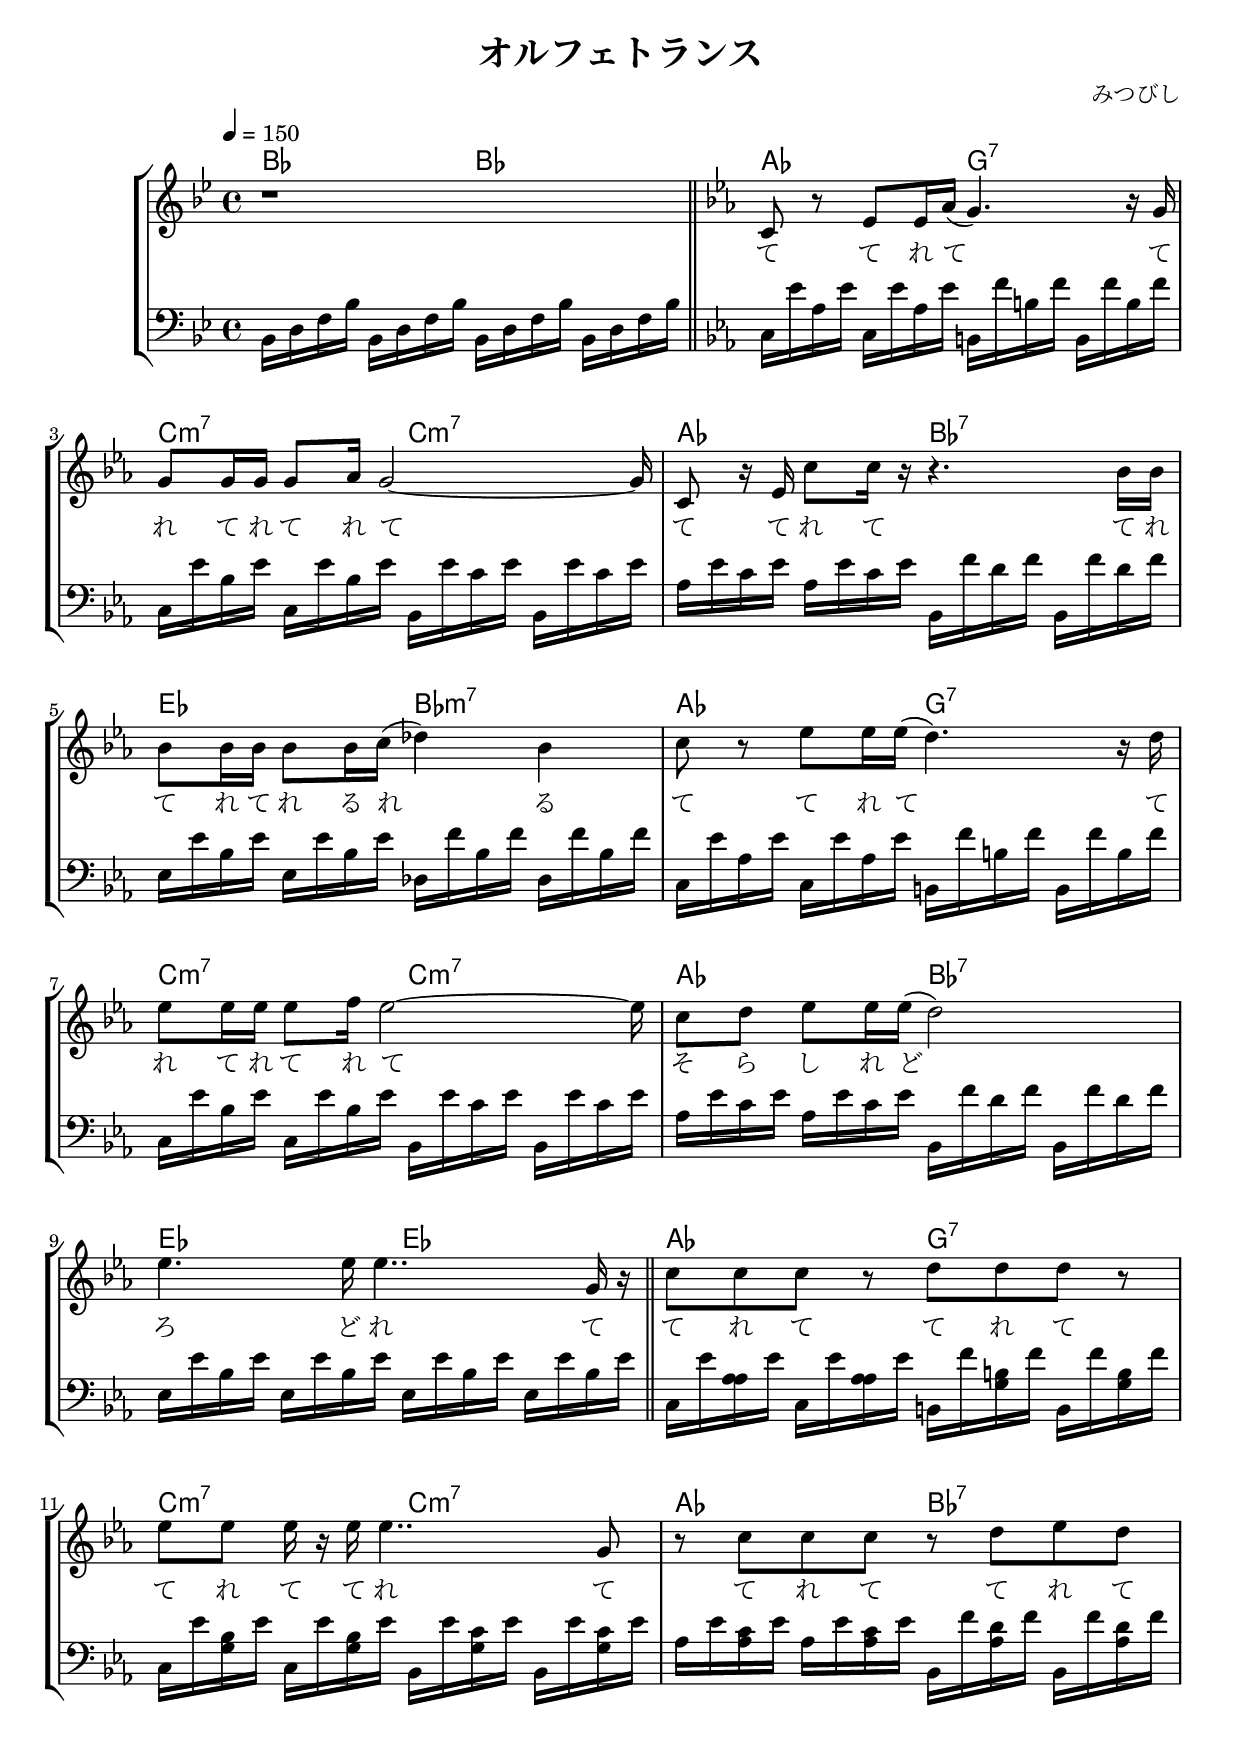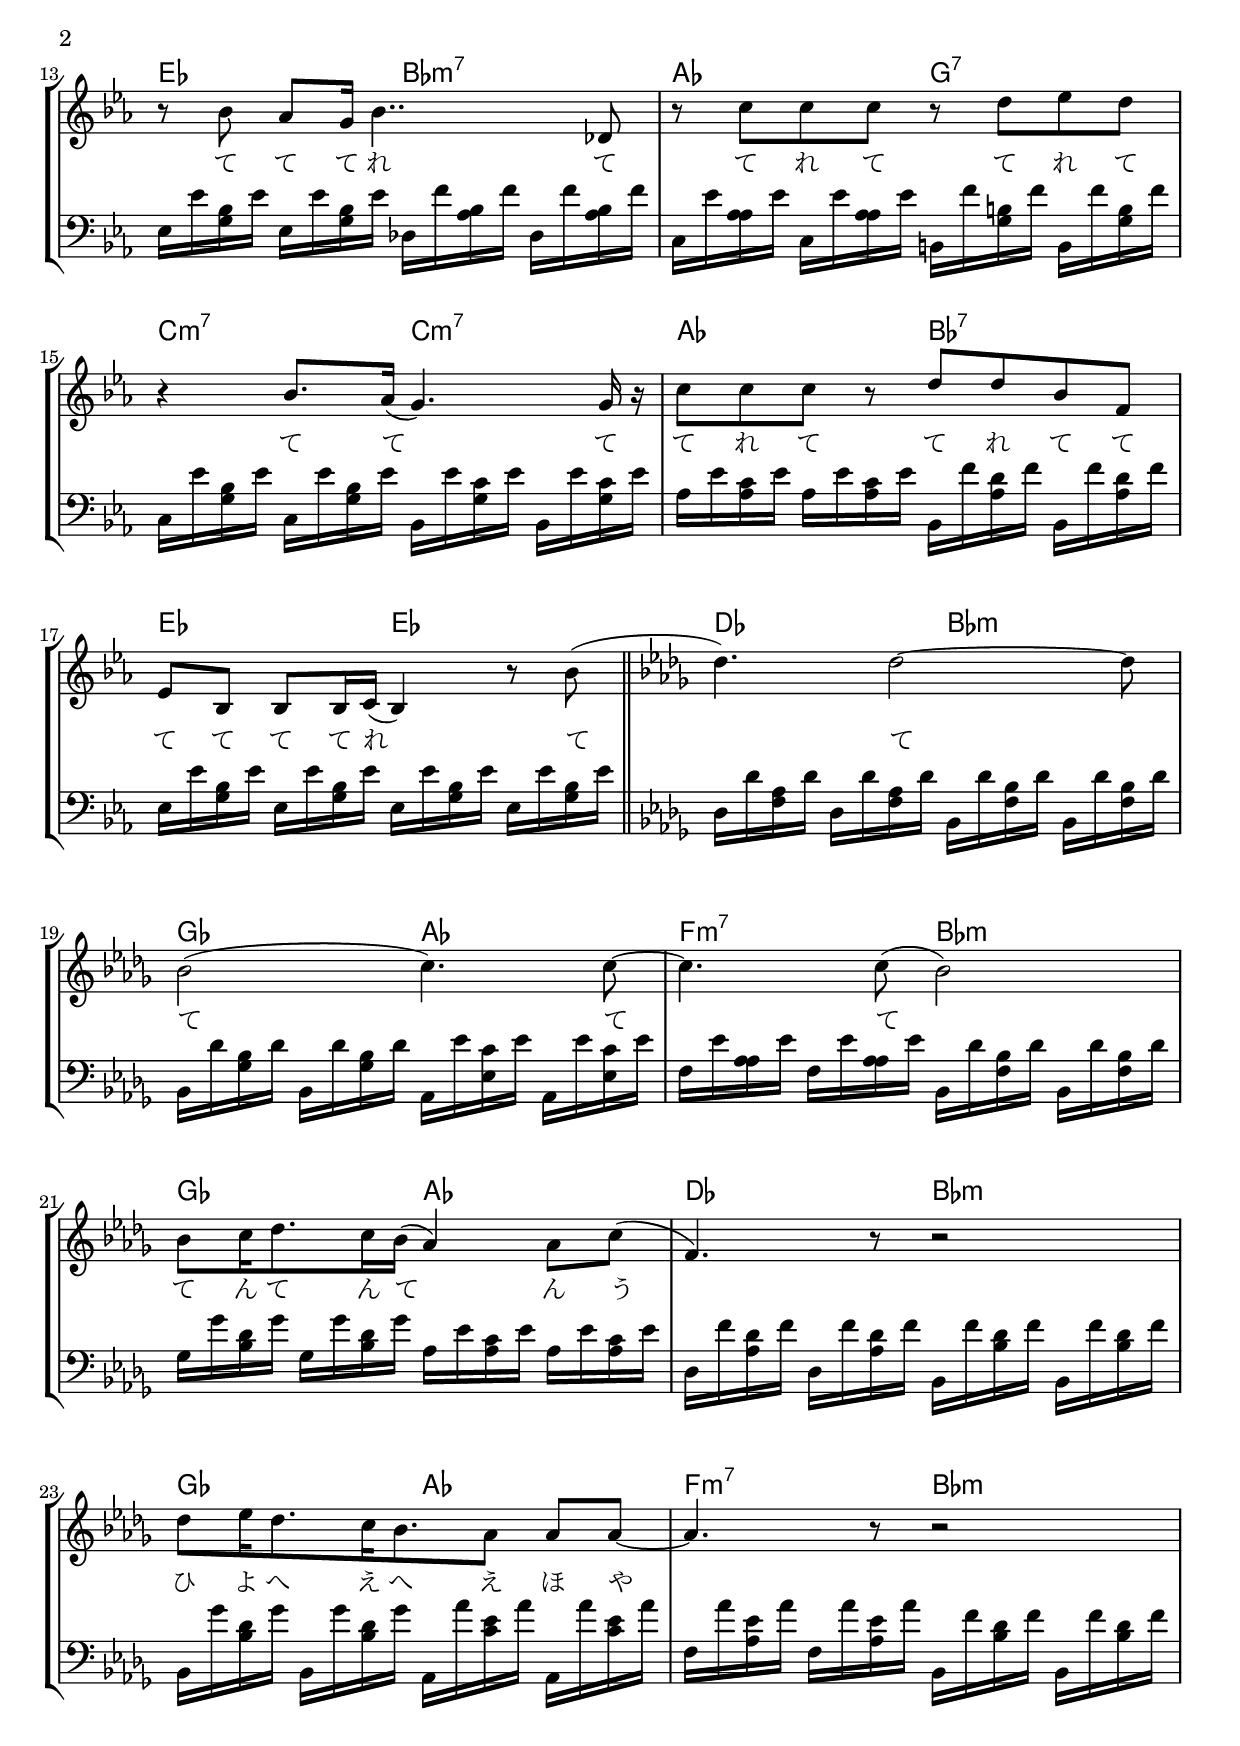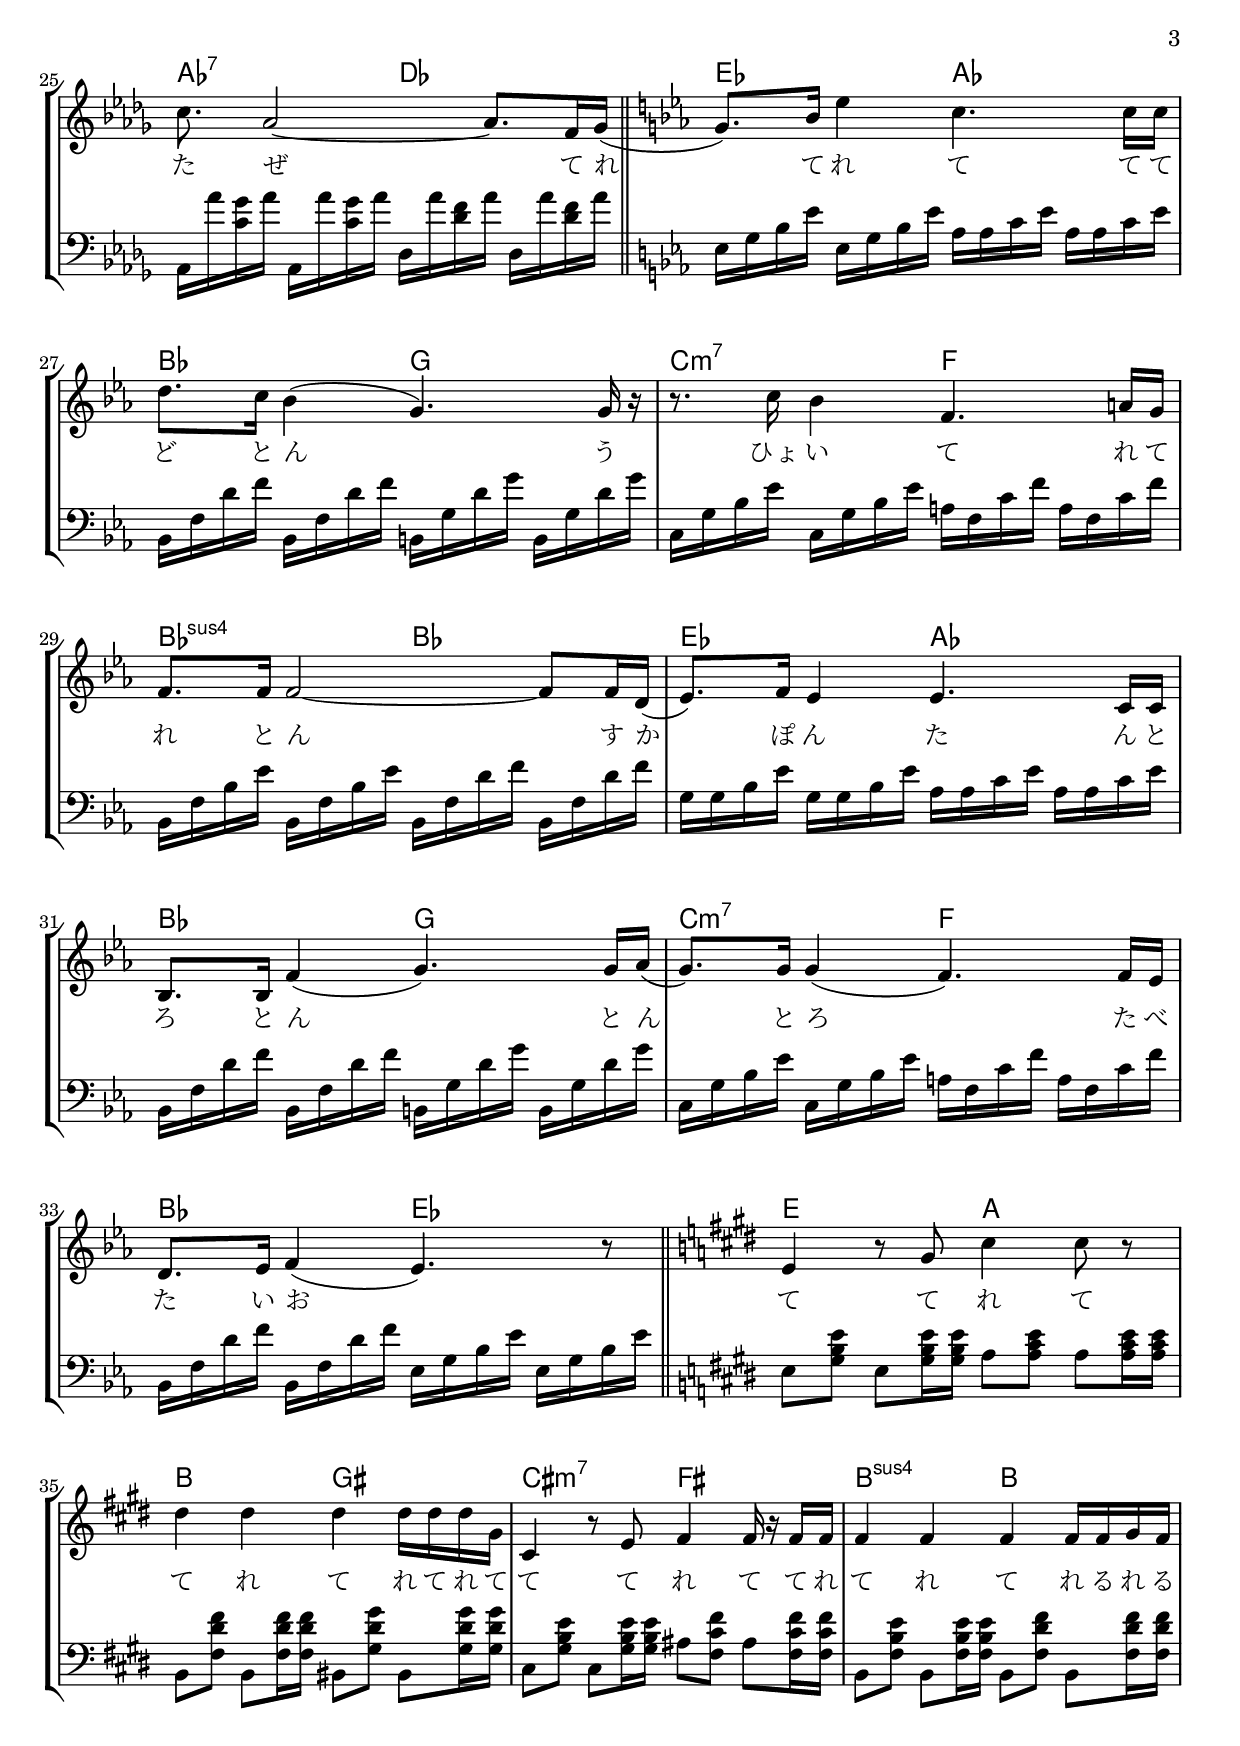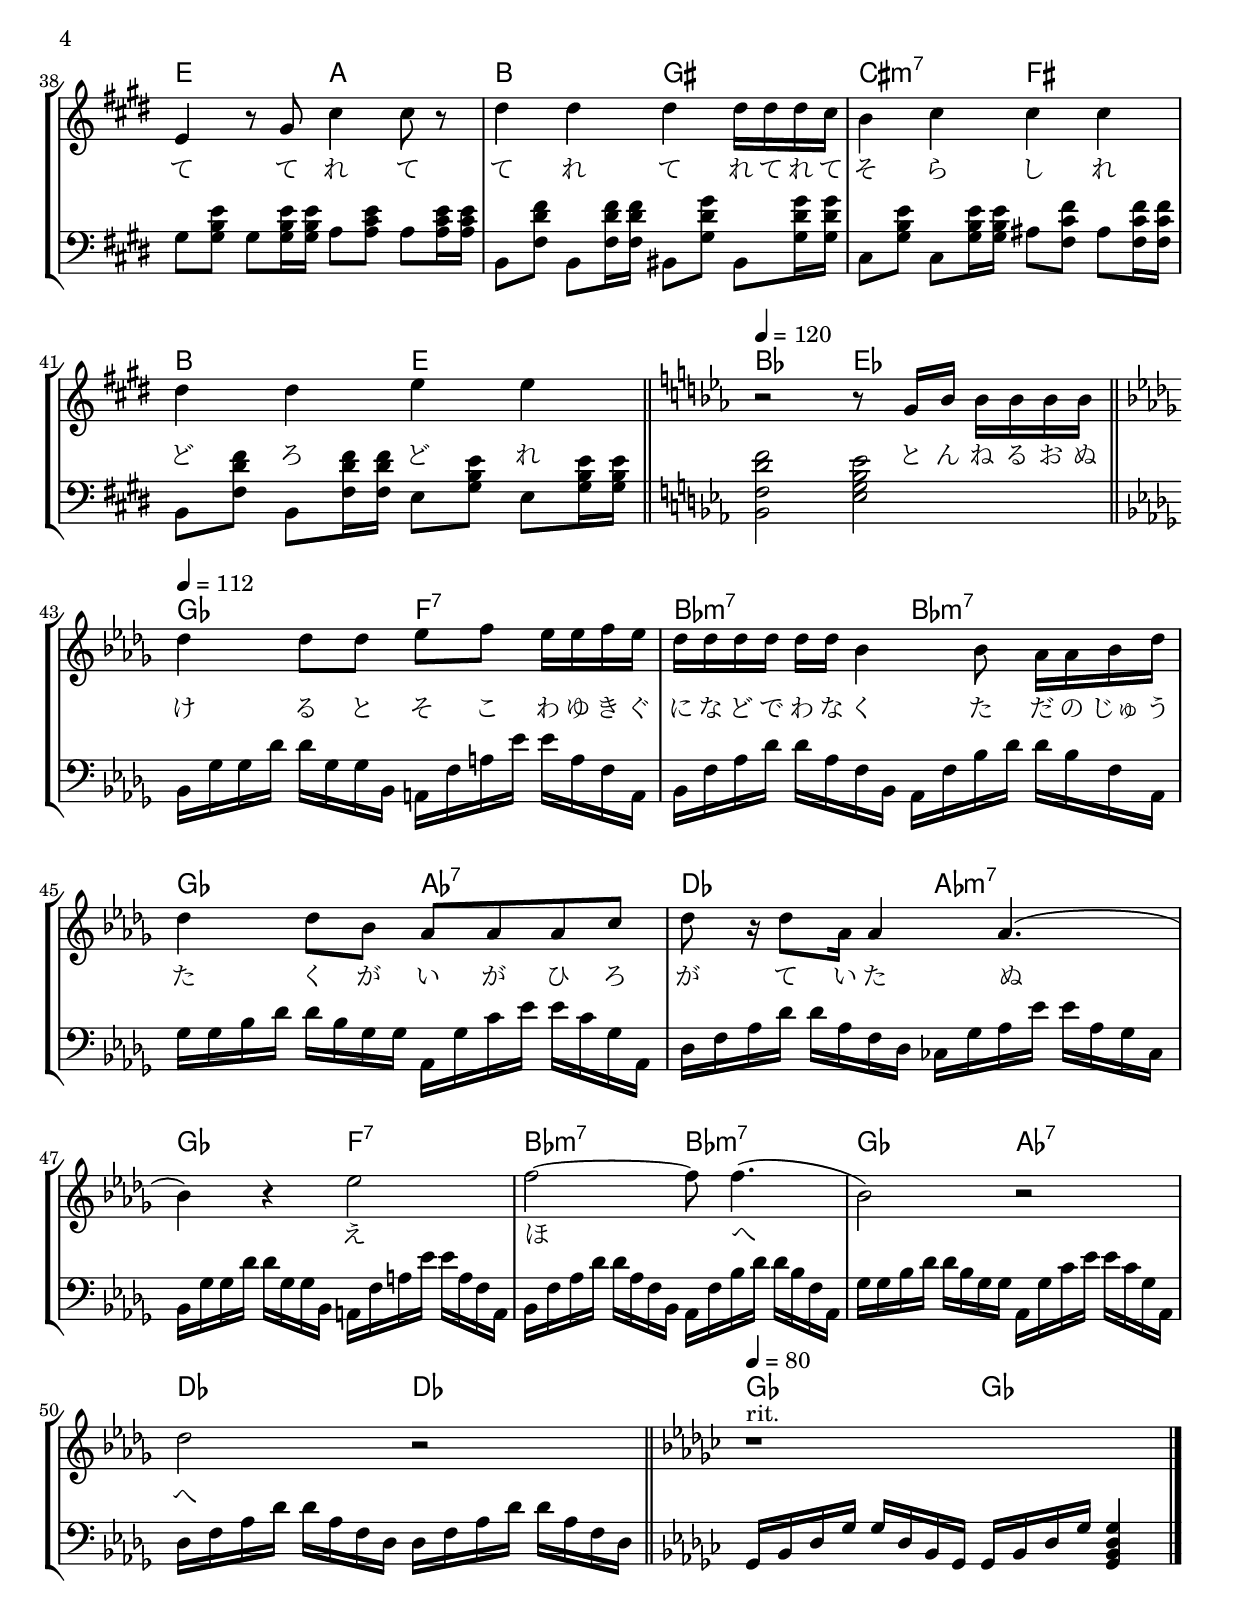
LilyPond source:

\version "2.12.1"

\header {
	title = \markup {オルフェトランス}
	composer = \markup \center-column {みつびし}
}

harmony = \chordmode {
	bes2 bes 

	as g:7 c:min7 c:min7 as bes:7 es bes:min7 as g:7 c:min7 c:min7 as bes:7 es es 

	as g:7 c:min7 c:min7 as bes:7 es bes:min7 as g:7 c:min7 c:min7 as bes:7 es es 

	des bes:m ges as f:min7 bes:m ges as des bes:m ges as f:min7 bes:m as:7 des 

	es as bes g c:min7 f bes:sus4 bes es as bes g c:min7 f bes es 

	e a b gis cis:min7 fis b:sus4 b e a b gis cis:min7 fis b e 

	bes es 

	ges f:7 bes:min7 bes:min7 ges as:7 des as:min7 ges f:7 bes:min7 bes:min7 ges as:7 des des 

	ges ges 
}

melody = {
	\key bes \major
	\tempo 4 = 150
	r1   
	\set Staff.midiInstrument = #"Viola"
		\key es \major
 c'8  r8  es'8  es'16  as'16  (g'4.)  r16  g'16 
	g'8  g'16  g'16  g'8  as'16  g'2~g'16 
	c'8  r16  es'16  c''8  c''16  r16  r4.  bes'16  bes'16 
	bes'8  bes'16  bes'16  bes'8  bes'16  c''16  (des''4)  bes'4 
	c''8  r8  es''8  es''16  es''16  (d''4.)  r16  d''16 
	es''8  es''16  es''16  es''8  f''16  es''2~es''16 
	c''8  d''8  es''8  es''16  es''16  (d''2) 
	es''4.  es''16  es''4..  	\set Staff.midiInstrument = #"Viola"
	g'16  r16 
	c''8  c''8  c''8  r8  d''8  d''8  d''8  r8 
	es''8  es''8  es''16  r16  es''16  es''4..  g'8 
	r8  c''8  c''8  c''8  r8  d''8  es''8  d''8 
	r8  bes'8  as'8  g'16  bes'4..  des'8 
	r8  c''8  c''8  c''8  r8  d''8  es''8  d''8 
	r4  bes'8.  as'16  (g'4.)  g'16  r16 
	c''8  c''8  c''8  r8  d''8  d''8  bes'8  f'8 
	es'8  bes8  bes8  bes16  c'16  (bes4)  	r8 	\set Staff.midiInstrument = #"Viola"
	bes'8 
	(	\key des \major
des''4.)  des''2~des''8 
	bes'2  (c''4.)  c''8~ 
	c''4.  c''8  (bes'2) 
	bes'8  c''16  des''8.  c''16  bes'16  (as'4)  as'8  c''8 
	(f'4.)  r8  r2 
	des''8  es''16  des''8.  c''16  bes'8.  as'8  as'8  as'8~ 
	as'4.  r8  r2 
	c''8.  as'2~as'8.  	\set Staff.midiInstrument = #"Viola"
	f'16  ges'16 
	(	\key es \major
g'8.)  bes'16  es''4  c''4.  c''16  c''16 
	d''8.  c''16  bes'4  (g'4.)  g'16  r16 
	r8.  c''16  bes'4  f'4.  a'16  g'16 
	f'8.  f'16  f'2~f'8  f'16  d'16 
	(es'8.)  f'16  es'4  es'4.  c'16  c'16 
	bes8.  bes16  f'4  (g'4.)  g'16  as'16 
	(g'8.)  g'16  g'4  (f'4.)  f'16  es'16 
	d'8.  es'16  f'4  (es'4.)  	r8 	\set Staff.midiInstrument = #"Viola"
		\key e \major
 e'4  r8  gis'8  cis''4  cis''8  r8 
	dis''4  dis''4  dis''4  dis''16  dis''16  dis''16  gis'16 
	cis'4  r8  e'8  fis'4  fis'16  r16  fis'16  fis'16 
	fis'4  fis'4  fis'4  fis'16  fis'16  gis'16  fis'16 
	e'4  r8  gis'8  cis''4  cis''8  r8 
	dis''4  dis''4  dis''4  dis''16  dis''16  dis''16  cis''16 
	b'4  cis''4  cis''4  cis''4 
	dis''4  dis''4  e''4  e''4
	\key es \major
	\tempo 4 = 120
	r2 r8 
	\set Staff.midiInstrument = #"Viola"
	g'16  bes'16  bes'16  bes'16  bes'16  bes'16 
		\key des \major
	\tempo 4 = 112
des''4  des''8  des''8  es''8  f''8  es''16  es''16  f''16  es''16 
	des''16  des''16  des''16  des''16  des''16  des''16  bes'4  bes'8  as'16  as'16  bes'16  des''16 
	des''4  des''8  bes'8  as'8  as'8  as'8  c''8 
	des''8  r16  des''8  as'16  as'4  as'4. 
	(bes'4)  r4  es''2 
	f''2~f''8  f''4. 
	(bes'2)  r2 
	des''2  	r2 	\key ges \major
	\tempo 4 = 80
	r1^"rit." \bar "|."
}

words = \lyricmode {
	
	て  て  れ  て  て  れ  て  れ  て  れ  て  て  て  れ  て  て  れ  て  れ  て  れ  る  れ  る  て  て  れ  て  て  れ  て  れ  て  れ  て  そ  ら  し  れ  ど  ろ  ど  れ  
	て  て  れ  て  て  れ  て  て  れ  て  て  れ  て  て  れ  て  て  れ  て  て  て  て  れ  て  て  れ  て  て  れ  て  て  て  て  て  れ  て  て  れ  て  て  て  て  て  て  れ  
	て  て  て  て  て  て  ん  て  ん  て  ん  う  ひ  よ  へ  え  へ  え  ほ  や  た  ぜ  
	て  れ  て  れ  て  て  て  ど  と  ん  う  ひょ  い  て  れ  て  れ  と  ん  す  か  ぽ  ん  た  ん  と  ろ  と  ん  と  ん  と  ろ  た  べ  た  い  お  
	て  て  れ  て  て  れ  て  れ  て  れ  て  て  て  れ  て  て  れ  て  れ  て  れ  る  れ  る  て  て  れ  て  て  れ  て  れ  て  れ  て  そ  ら  し  れ  ど  ろ  ど  れ  
	
	と  ん  ね  る  お  ぬ  け  る  と  そ  こ  わ  ゆ  き  ぐ  に  な  ど  で  わ  な  く  た  だ  の  じゅ  う  た  く  が  い  が  ひ  ろ  が  て  い  た  ぬ  え  ほ  へ  へ  
	
}

tempochange = {
	\tempo 4 = 150
	r1 \bar "||"
	\tempo 4 = 150
	r1 | r1 | r1 | r1 | r1 | r1 | r1 | r1 \bar "||"
	\tempo 4 = 150
	r1 | r1 | r1 | r1 | r1 | r1 | r1 | r1 \bar "||"
	\tempo 4 = 150
	r1 | r1 | r1 | r1 | r1 | r1 | r1 | r1 \bar "||"
	\tempo 4 = 150
	r1 | r1 | r1 | r1 | r1 | r1 | r1 | r1 \bar "||"
	\tempo 4 = 150
	r1 | r1 | r1 | r1 | r1 | r1 | r1 | r1 \bar "||"
	\tempo 4 = 120
	r1 \bar "||"
	\tempo 4 = 112
	r1 | r1 | r1 | r1 | r1 | r1 | r1 | r1 \bar "||"
	\tempo 4 = 80
	\tempo 4 = 60 r2 \tempo 4 = 53 r2 \bar "|."
}

mainacc = {
	\clef bass
	\set Staff.midiInstrument = #"Harpsichord"
	\key bes \major
	\tempo 4 = 150
	bes,16 d f bes bes, d f bes
	bes,16 d f bes bes, d f bes
	\bar "||"

	\set Staff.midiInstrument = #"Bright Acoustic"
	\key es \major
	c16 es' as es' c es' as es'
	b,16 f' b f' b, f' b f'
	c16 es' bes es' c es' bes es'
	bes,16 es' c' es' bes, es' c' es'
	as16 es' c' es' as es' c' es'
	bes,16 f' d' f' bes, f' d' f'
	es16 es' bes es' es es' bes es'
	des16 f' bes f' des f' bes f'
	c16 es' as es' c es' as es'
	b,16 f' b f' b, f' b f'
	c16 es' bes es' c es' bes es'
	bes,16 es' c' es' bes, es' c' es'
	as16 es' c' es' as es' c' es'
	bes,16 f' d' f' bes, f' d' f'
	es16 es' bes es' es es' bes es'
	es16 es' bes es' es es' bes es'
	\bar "||"

	\set Staff.midiInstrument = #"Harpsichord"
	c16 es' <as as> es' c es' <as as> es'
	b,16 f' <g b> f' b, f' <g b> f'
	c16 es' <g bes> es' c es' <g bes> es'
	bes,16 es' <g c'> es' bes, es' <g c'> es'
	as16 es' <as c'> es' as es' <as c'> es'
	bes,16 f' <as d'> f' bes, f' <as d'> f'
	es16 es' <g bes> es' es es' <g bes> es'
	des16 f' <as bes> f' des f' <as bes> f'
	c16 es' <as as> es' c es' <as as> es'
	b,16 f' <g b> f' b, f' <g b> f'
	c16 es' <g bes> es' c es' <g bes> es'
	bes,16 es' <g c'> es' bes, es' <g c'> es'
	as16 es' <as c'> es' as es' <as c'> es'
	bes,16 f' <as d'> f' bes, f' <as d'> f'
	es16 es' <g bes> es' es es' <g bes> es'
	es16 es' <g bes> es' es es' <g bes> es'
	\bar "||"

	\set Staff.midiInstrument = #"Bright Acoustic"
	\key des \major
	des16 des' <f as> des' des des' <f as> des'
	bes,16 des' <f bes> des' bes, des' <f bes> des'
	bes,16 des' <ges bes> des' bes, des' <ges bes> des'
	as,16 es' <es c'> es' as, es' <es c'> es'
	f16 es' <as as> es' f es' <as as> es'
	bes,16 des' <f bes> des' bes, des' <f bes> des'
	ges16 ges' <bes des'> ges' ges ges' <bes des'> ges'
	as16 es' <as c'> es' as es' <as c'> es'
	des16 f' <as des'> f' des f' <as des'> f'
	bes,16 f' <bes des'> f' bes, f' <bes des'> f'
	bes,16 ges' <bes des'> ges' bes, ges' <bes des'> ges'
	as,16 as' <c' es'> as' as, as' <c' es'> as'
	f16 as' <as es'> as' f as' <as es'> as'
	bes,16 f' <bes des'> f' bes, f' <bes des'> f'
	as,16 as' <c' ges'> as' as, as' <c' ges'> as'
	des16 as' <des' f'> as' des as' <des' f'> as'
	\bar "||"

	\set Staff.midiInstrument = #"Harpsichord"
	\key es \major
	es16 g bes es' es g bes es'
	as16 as c' es' as as c' es'
	bes,16 f d' f' bes, f d' f'
	b,16 g d' g' b, g d' g'
	c16 g bes es' c g bes es'
	a16 f c' f' a f c' f'
	bes,16 f bes es' bes, f bes es'
	bes,16 f d' f' bes, f d' f'
	g16 g bes es' g g bes es'
	as16 as c' es' as as c' es'
	bes,16 f d' f' bes, f d' f'
	b,16 g d' g' b, g d' g'
	c16 g bes es' c g bes es'
	a16 f c' f' a f c' f'
	bes,16 f d' f' bes, f d' f'
	es16 g bes es' es g bes es'
	\bar "||"

	\set Staff.midiInstrument = #"String Ensemble 1"
	\key e \major
	e8 <gis b e'> e <gis b e'>16 <gis b e'>
	a8 <a cis' e'> a <a cis' e'>16 <a cis' e'>
	b,8 <fis dis' fis'> b, <fis dis' fis'>16 <fis dis' fis'>
	bis,8 <gis dis' gis'> bis, <gis dis' gis'>16 <gis dis' gis'>
	cis8 <gis b e'> cis <gis b e'>16 <gis b e'>
	ais8 <fis cis' fis'> ais <fis cis' fis'>16 <fis cis' fis'>
	b,8 <fis b e'> b, <fis b e'>16 <fis b e'>
	b,8 <fis dis' fis'> b, <fis dis' fis'>16 <fis dis' fis'>
	gis8 <gis b e'> gis <gis b e'>16 <gis b e'>
	a8 <a cis' e'> a <a cis' e'>16 <a cis' e'>
	b,8 <fis dis' fis'> b, <fis dis' fis'>16 <fis dis' fis'>
	bis,8 <gis dis' gis'> bis, <gis dis' gis'>16 <gis dis' gis'>
	cis8 <gis b e'> cis <gis b e'>16 <gis b e'>
	ais8 <fis cis' fis'> ais <fis cis' fis'>16 <fis cis' fis'>
	b,8 <fis dis' fis'> b, <fis dis' fis'>16 <fis dis' fis'>
	e8 <gis b e'> e <gis b e'>16 <gis b e'>
	\bar "||"

	\set Staff.midiInstrument = #"FX 4 (atmosphere)"
	\key es \major
	\tempo 4 = 120
	<bes, f d' f'>2
	<es g bes es'>2
	\bar "||"

	\set Staff.midiInstrument = #"Harpsichord"
	\key des \major
	\tempo 4 = 112
	bes,16 ges ges des' des' ges ges bes,
	a,16 f a es' es' a f a,
	bes,16 f as des' des' as f bes,
	as,16 f bes des' des' bes f as,
	ges16 ges bes des' des' bes ges ges
	as,16 ges c' es' es' c' ges as,
	des16 f as des' des' as f des
	ces16 ges as es' es' as ges ces
	bes,16 ges ges des' des' ges ges bes,
	a,16 f a es' es' a f a,
	bes,16 f as des' des' as f bes,
	as,16 f bes des' des' bes f as,
	ges16 ges bes des' des' bes ges ges
	as,16 ges c' es' es' c' ges as,
	des16 f as des' des' as f des
	des16 f as des' des' as f des
	\bar "||"

	\set Staff.midiInstrument = #"Harpsichord"
	\key ges \major
	\tempo 4 = 80
	ges,16 bes, des ges ges des bes, ges,
	ges,16 bes, des ges <ges, bes, des ges>4
	\bar "|."
}

subacc = {
	\clef bass
	\set Staff.midiInstrument = #"FX 4 (atmosphere)"
	\key bes \major
	\tempo 4 = 150
	<bes, d f bes>2
	<bes, d f bes>2
	\bar "||"

	\set Staff.midiInstrument = #"String Ensemble 1"
	\key es \major
	c8 es'16 as16   as16 as16 es'16 as16
	b,8 f'16 b16   g16 b16 f'16 b16
	c8 es'16 bes16   g16 bes16 es'16 bes16
	bes,8 es'16 c'16   g16 c'16 es'16 c'16
	as8 es'16 c'16   as16 c'16 es'16 c'16
	bes,8 f'16 d'16   as16 d'16 f'16 d'16
	es8 es'16 bes16   g16 bes16 es'16 bes16
	des8 f'16 bes16   as16 bes16 f'16 bes16
	c8 es'16 as16   as16 as16 es'16 as16
	b,8 f'16 b16   g16 b16 f'16 b16
	c8 es'16 bes16   g16 bes16 es'16 bes16
	bes,8 es'16 c'16   g16 c'16 es'16 c'16
	as8 es'16 c'16   as16 c'16 es'16 c'16
	bes,8 f'16 d'16   as16 d'16 f'16 d'16
	es8 es'16 bes16   g16 bes16 es'16 bes16
	es8 es'16 bes16   g16 bes16 es'16 bes16
	\bar "||"

	\set Staff.midiInstrument = #"String Ensemble 1"
	c8 es' as as
	b,8 f' b g
	c8 es' bes g
	bes,8 es' c' g
	as8 es' c' as
	bes,8 f' d' as
	es8 es' bes g
	des8 f' bes as
	c8 es' as as
	b,8 f' b g
	c8 es' bes g
	bes,8 es' c' g
	as8 es' c' as
	bes,8 f' d' as
	es8 es' bes g
	es8 es' bes g
	\bar "||"

	\set Staff.midiInstrument = #"Oboe"
	\key des \major
	des16 f as des' des' as f des
	bes,16 f bes des' des' bes f bes,
	bes,16 ges bes des' des' bes ges bes,
	as,16 es c' es' es' c' es as,
	f16 as as es' es' as as f
	bes,16 f bes des' des' bes f bes,
	ges16 bes des' ges' ges' des' bes ges
	as16 as c' es' es' c' as as
	des16 as des' f' f' des' as des
	bes,16 bes des' f' f' des' bes bes,
	bes,16 bes des' ges' ges' des' bes bes,
	as,16 c' es' as' as' es' c' as,
	f16 as es' as' as' es' as f
	bes,16 bes des' f' f' des' bes bes,
	as,16 c' ges' as' as' ges' c' as,
	des16 des' f' as' as' f' des' des
	\bar "||"

	\set Staff.midiInstrument = #"Lead 1 (square)"
	\key es \major
	es16 g <bes es'> g <bes es'> g <bes es'> g
	as16 as <c' es'> as <c' es'> as <c' es'> as
	bes,16 f <d' f'> f <d' f'> f <d' f'> f
	b,16 g <d' g'> g <d' g'> g <d' g'> g
	c16 g <bes es'> g <bes es'> g <bes es'> g
	a16 f <c' f'> f <c' f'> f <c' f'> f
	bes,16 f <bes es'> f <bes es'> f <bes es'> f
	bes,16 f <d' f'> f <d' f'> f <d' f'> f
	g16 g <bes es'> g <bes es'> g <bes es'> g
	as16 as <c' es'> as <c' es'> as <c' es'> as
	bes,16 f <d' f'> f <d' f'> f <d' f'> f
	b,16 g <d' g'> g <d' g'> g <d' g'> g
	c16 g <bes es'> g <bes es'> g <bes es'> g
	a16 f <c' f'> f <c' f'> f <c' f'> f
	bes,16 f <d' f'> f <d' f'> f <d' f'> f
	es16 g <bes es'> g <bes es'> g <bes es'> g
	\bar "||"

	\set Staff.midiInstrument = #"Harpsichord"
	\key e \major
	e16 gis b e' e gis b e'
	a16 a cis' e' a a cis' e'
	b,16 fis dis' fis' b, fis dis' fis'
	bis,16 gis dis' gis' bis, gis dis' gis'
	cis16 gis b e' cis gis b e'
	ais16 fis cis' fis' ais fis cis' fis'
	b,16 fis b e' b, fis b e'
	b,16 fis dis' fis' b, fis dis' fis'
	gis16 gis b e' gis gis b e'
	a16 a cis' e' a a cis' e'
	b,16 fis dis' fis' b, fis dis' fis'
	bis,16 gis dis' gis' bis, gis dis' gis'
	cis16 gis b e' cis gis b e'
	ais16 fis cis' fis' ais fis cis' fis'
	b,16 fis dis' fis' b, fis dis' fis'
	e16 gis b e' e gis b e'
	\bar "||"

	\set Staff.midiInstrument = #"String Ensemble 2"
	\key es \major
	\tempo 4 = 120
	<bes, f d' f'>2
	<es g bes es'>2
	\bar "||"

	\set Staff.midiInstrument = #"FX 4 (atmosphere)"
	\key des \major
	\tempo 4 = 112
	<bes, ges ges des'>4 <bes, ges ges des'>4
	<a, f a es'>4 <a, f a es'>4
	<bes, f as des'>4 <bes, f as des'>4
	<as, f bes des'>4 <as, f bes des'>4
	<ges ges bes des'>4 <ges ges bes des'>4
	<as, ges c' es'>4 <as, ges c' es'>4
	<des f as des'>4 <des f as des'>4
	<ces ges as es'>4 <ces ges as es'>4
	<bes, ges ges des'>4 <bes, ges ges des'>4
	<a, f a es'>4 <a, f a es'>4
	<bes, f as des'>4 <bes, f as des'>4
	<as, f bes des'>4 <as, f bes des'>4
	<ges ges bes des'>4 <ges ges bes des'>4
	<as, ges c' es'>4 <as, ges c' es'>4
	<des f as des'>4 <des f as des'>4
	<des f as des'>4 <des f as des'>4
	\bar "||"

	\set Staff.midiInstrument = #"FX 4 (atmosphere)"
	\key ges \major
	\tempo 4 = 80
	<ges, bes, des ges>2
	<ges, bes, des ges>2
	\bar "|."
}

percA = {
	\drummode {
	r2. hho4  \bar "||"
	r8 cymr16 cymr16 cymr8 cymr16 cymr16 cymr8 cymr16 cymr16 cymr8 cymr8  |cymr8 cymr16 cymr16 cymr8 cymr16 cymr16 cymr8 cymr16 cymr16 cymr8 cymr8  |cymr8 cymr16 cymr16 cymr8 cymr16 cymr16 cymr8 cymr16 cymr16 cymr8 cymr16 cymr16  |cymr8 cymr16 cymr16 cymr8 cymr16 cymr16 cymr8 cymr16 cymr16 cymr8 cymr8  |r8 cymr16 cymr16 cymr8 cymr16 cymr16 cymr8 cymr16 cymr16 cymr8 cymr8  |cymr8 cymr16 cymr16 cymr8 cymr16 cymr16 cymr8 cymr16 cymr16 cymr8 cymr8  |cymr8 cymr16 cymr16 cymr8 cymr16 cymr16 cymr8 cymr16 cymr16 cymr8 cymr16 cymr16  |cymr8 cymr16 cymr16 cymr8 cymr16 cymr16 cymr8 cymr16 cymr16 cymr8 cymr8  \bar "||"
	r8 cymr16 cymr16 cymr8 cymr16 cymr16 cymr8 cymr16 cymr16 cymr8 cymr8  |cymr8 cymr16 cymr16 cymr8 cymr16 cymr16 cymr8 cymr16 cymr16 cymr8 cymr8  |cymr8 cymr16 cymr16 cymr8 cymr16 cymr16 cymr8 cymr16 cymr16 cymr8 cymr16 cymr16  |cymr8 cymr16 cymr16 cymr8 cymr16 cymr16 cymr8 cymr16 cymr16 cymr8 cymr8  |r8 cymr16 cymr16 cymr8 cymr16 cymr16 cymr8 cymr16 cymr16 cymr8 cymr8  |cymr8 cymr16 cymr16 cymr8 cymr16 cymr16 cymr8 cymr16 cymr16 cymr8 cymr8  |cymr8 cymr16 cymr16 cymr8 cymr16 cymr16 cymr8 cymr16 cymr16 cymr8 cymr16 cymr16  |cymr8 cymr16 cymr16 cymr8 cymr16 cymr16 cymr8 cymr16 cymr16 cymr8 cymr8  \bar "||"
	r8 cymr16 cymr16 cymr8 cymr16 cymr16 cymr8 cymr16 cymr16 cymr8 cymr8  |cymr8 cymr16 cymr16 cymr8 cymr16 cymr16 cymr8 cymr16 cymr16 cymr8 cymr8  |cymr8 cymr16 cymr16 cymr8 cymr16 cymr16 cymr8 cymr16 cymr16 cymr8 cymr16 cymr16  |cymr8 cymr16 cymr16 cymr8 cymr16 cymr16 cymr8 cymr16 cymr16 cymr8 cymr8  |r8 cymr16 cymr16 cymr8 cymr16 cymr16 cymr8 cymr16 cymr16 cymr8 cymr8  |cymr8 cymr16 cymr16 cymr8 cymr16 cymr16 cymr8 cymr16 cymr16 cymr8 cymr8  |cymr8 cymr16 cymr16 cymr8 cymr16 cymr16 cymr8 cymr16 cymr16 cymr8 cymr16 cymr16  |cymr8 cymr16 cymr16 cymr8 cymr16 cymr16 cymr8 cymr16 cymr16 cymr8 cymr8  \bar "||"
	r8 cymr16 cymr16 cymr8 cymr16 cymr16 cymr8 cymr16 cymr16 cymr8 cymr8  |cymr8 cymr16 cymr16 cymr8 cymr16 cymr16 cymr8 cymr16 cymr16 cymr8 cymr8  |cymr8 cymr16 cymr16 cymr8 cymr16 cymr16 cymr8 cymr16 cymr16 cymr8 cymr16 cymr16  |cymr8 cymr16 cymr16 cymr8 cymr16 cymr16 cymr8 cymr16 cymr16 cymr8 cymr8  |r8 cymr16 cymr16 cymr8 cymr16 cymr16 cymr8 cymr16 cymr16 cymr8 cymr8  |cymr8 cymr16 cymr16 cymr8 cymr16 cymr16 cymr8 cymr16 cymr16 cymr8 cymr8  |cymr8 cymr16 cymr16 cymr8 cymr16 cymr16 cymr8 cymr16 cymr16 cymr8 cymr16 cymr16  |cymr8 cymr16 cymr16 cymr8 cymr16 cymr16 cymr8 cymr16 cymr16 cymr8 cymr8  \bar "||"
	r2. hho4  |r1  |r2. hho4  |r1  |r2. hho4  |r1  |r2. hho4  |r1  \bar "||"
	r1 \bar "||"
	r1  |r2. hho4  |r1  |r2. hho4  |r1  |r2. hho4  |r1  |r2. hho4  \bar "||"
	r1 \bar "|."
	}
}

percB = {
	\drummode {
	r16 hhp16 hhp8 hhp16 hhp8 hhp2 hhp16  \bar "||"
	r4 sn2 sn4  |r4 sn8 sn4. sn4  |r4 sn2 sn4  |r4 sn8 sn4. sn4  |r4 sn2 sn4  |r4 sn8 sn4. sn4  |r4 sn2 sn4  |r4 sn2 sn8 sn16 sn16  \bar "||"
	r4 sn2 sn4  |r4 sn8 sn4. sn4  |r4 sn2 sn4  |r4 sn8 sn4. sn4  |r4 sn2 sn4  |r4 sn8 sn4. sn4  |r4 sn2 sn4  |r4 sn2 sn8 sn16 sn16  \bar "||"
	r4 sn2 sn4  |r4 sn8 sn4. sn4  |r4 sn2 sn4  |r4 sn8 sn4. sn4  |r4 sn2 sn4  |r4 sn8 sn4. sn4  |r4 sn2 sn4  |r4 sn2 sn8 sn16 sn16  \bar "||"
	r4 sn2 sn4  |r4 sn8 sn4. sn4  |r4 sn2 sn4  |r4 sn8 sn4. sn4  |r4 sn2 sn4  |r4 sn8 sn4. sn4  |r4 sn2 sn4  |r4 sn2 sn8 sn16 sn16  \bar "||"
	r4 hh4 hh2  |hh4 hh4 hh4 hh4  |hh4 hh4 hh4 r16 hh8.  |hh4 hh4 hh4 hh4  |r4 hh4 hh2  |hh4 hh4 hh4 hh4  |hh4 hh4 hh4 r16 hh8.  |r4 hh4. r16 hh8 hh8 hh16  \bar "||"
	r1 \bar "||"
	r16 hhp16 hhp8 hhp16 hhp8 hhp2 r16  |r16 hhp16 hhp8 hhp16 hhp8 hhp2 r16  |r16 hhp16 hhp8 hhp16 hhp8 hhp2 r16  |r16 hhp16 hhp8 hhp16 hhp8 hhp2 r16  |r16 hhp16 hhp8 hhp16 hhp8 hhp2 r16  |r16 hhp16 hhp8 hhp16 hhp8 hhp2 r16  |r16 hhp16 hhp8 hhp16 hhp8 hhp2 r16  |r16 hhp16 hhp8 hhp16 hhp8 hhp2 hhp16  \bar "||"
	r1 \bar "|."
	}
}

percC = {
	\drummode {
	hh8. hh8. hh4 hh4 hh8  \bar "||"
	bd8. bd16 bd8. bd16 bd8. bd16 bd8. bd16  |bd8. bd16 bd8. bd16 bd8. bd16 bd4  |bd8. bd16 bd8. bd16 bd8. bd16 bd8. bd16  |bd8. bd16 bd8. bd16 bd8. bd16 bd4  |bd8. bd16 bd8. bd16 bd8. bd16 bd8. bd16  |bd8. bd16 bd8. bd16 bd8. bd16 bd4  |bd8. bd16 bd8. bd16 bd8. bd16 bd8. bd16  |bd8. bd16 bd8. bd16 bd8. bd16 bd8. bd16  \bar "||"
	bd8. bd16 bd8. bd16 bd8. bd16 bd8. bd16  |bd8. bd16 bd8. bd16 bd8. bd16 bd4  |bd8. bd16 bd8. bd16 bd8. bd16 bd8. bd16  |bd8. bd16 bd8. bd16 bd8. bd16 bd4  |bd8. bd16 bd8. bd16 bd8. bd16 bd8. bd16  |bd8. bd16 bd8. bd16 bd8. bd16 bd4  |bd8. bd16 bd8. bd16 bd8. bd16 bd8. bd16  |bd8. bd16 bd8. bd16 bd8. bd16 bd8. bd16  \bar "||"
	bd8. bd16 bd8. bd16 bd8. bd16 bd8. bd16  |bd8. bd16 bd8. bd16 bd8. bd16 bd4  |bd8. bd16 bd8. bd16 bd8. bd16 bd8. bd16  |bd8. bd16 bd8. bd16 bd8. bd16 bd4  |bd8. bd16 bd8. bd16 bd8. bd16 bd8. bd16  |bd8. bd16 bd8. bd16 bd8. bd16 bd4  |bd8. bd16 bd8. bd16 bd8. bd16 bd8. bd16  |bd8. bd16 bd8. bd16 bd8. bd16 bd8. bd16  \bar "||"
	bd8. bd16 bd8. bd16 bd8. bd16 bd8. bd16  |bd8. bd16 bd8. bd16 bd8. bd16 bd4  |bd8. bd16 bd8. bd16 bd8. bd16 bd8. bd16  |bd8. bd16 bd8. bd16 bd8. bd16 bd4  |bd8. bd16 bd8. bd16 bd8. bd16 bd8. bd16  |bd8. bd16 bd8. bd16 bd8. bd16 bd4  |bd8. bd16 bd8. bd16 bd8. bd16 bd8. bd16  |bd8. bd16 bd8. bd16 bd8. bd16 bd8. bd16  \bar "||"
	r16 hhp8 hhp8 hhp8 hhp8 hhp8 hhp8 hhp8 hhp16  |r16 hhp8 hhp8 hhp8 hhp8 hhp8 hhp8 hhp8 hhp16  |r16 hhp8 hhp8 hhp8 hhp8 hhp8 hhp4 hhp16  |r16 hhp8 hhp8 hhp8 hhp8 hhp8 hhp8 hhp8 hhp16  |r16 hhp8 hhp8 hhp8 hhp8 hhp8 hhp8 hhp8 hhp16  |r16 hhp8 hhp8 hhp8 hhp8 hhp8 hhp8 hhp8 hhp16  |r16 hhp8 hhp8 hhp8 hhp8 hhp8 hhp4 hhp16  |r16 hhp8 hhp8 hhp8 hhp8. hhp8 hhp8 hhp8  \bar "||"
	r1 \bar "||"
	hh8. hh8. hh2 r8  |hh8. hh8. hh2 hh8  |hh8. hh8. hh2 r8  |hh8. hh8. hh2 hh8  |hh8. hh8. hh2 r8  |hh8. hh8. hh2 hh8  |hh8. hh8. hh2 r8  |hh8. hh8. hh4 hh4 hh8  \bar "||"
	r1 \bar "|."
	}
}

percD = {
	\drummode {
	r2 ss2  \bar "||"
	r1  |r2 r16 tommh4. r16  |r1  |r2 r16 tommh4. r16  |r1  |r2 r16 tommh4. r16  |r1  |r4. tommh2 r8  \bar "||"
	r1  |r2 r16 tommh4. r16  |r1  |r2 r16 tommh4. r16  |r1  |r2 r16 tommh4. r16  |r1  |r4. tommh2 r8  \bar "||"
	r1  |r2 r16 tommh4. r16  |r1  |r2 r16 tommh4. r16  |r1  |r2 r16 tommh4. r16  |r1  |r4. tommh2 r8  \bar "||"
	r1  |r2 r16 tommh4. r16  |r1  |r2 r16 tommh4. r16  |r1  |r2 r16 tommh4. r16  |r1  |r4. tommh2 r8  \bar "||"
	r8 sn4 sn4 sn4 sn8  |r8 sn4 sn4 sn4 sn8  |r8 sn4 sn4 sn4 sn8  |r8 sn4 sn4 sn4 sn8  |r8 sn4 sn4 sn4 sn8  |r8 sn4 sn4 sn4 sn8  |r8 sn4 sn4 sn4 sn8  |r8 sn4 sn8 sn16 sn8 sn8 sn8 sn16  \bar "||"
	r1 \bar "||"
	r2 ss2  |r2 ss2  |r2 ss2  |r2 ss2  |r2 ss2  |r2 ss2  |r2 ss2  |r2 ss2  \bar "||"
	r1 \bar "|."
	}
}

percE = {
	\drummode {
	bd4. bd4 bd4.  \bar "||"
	r1  |r2. r8 toml8  |r1  |r2. r8 toml8  |r1  |r2. r8 toml8  |r1  |r2 r16 toml4. r16  \bar "||"
	r1  |r2. r8 toml8  |r1  |r2. r8 toml8  |r1  |r2. r8 toml8  |r1  |r2 r16 toml4. r16  \bar "||"
	r1  |r2. r8 toml8  |r1  |r2. r8 toml8  |r1  |r2. r8 toml8  |r1  |r2 r16 toml4. r16  \bar "||"
	r1  |r2. r8 toml8  |r1  |r2. r8 toml8  |r1  |r2. r8 toml8  |r1  |r2 r16 toml4. r16  \bar "||"
	bd4 bd4 bd16 bd8 bd16 bd4  |bd4 bd4 bd16 bd8 bd16 bd4  |bd4 bd4 bd16 bd8 bd16 bd4  |bd4 bd4 bd16 bd8 bd16 bd4  |bd4 bd4 bd16 bd8 bd16 bd4  |bd4 bd4 bd16 bd8 bd16 bd4  |bd4 bd4 bd16 bd8 bd16 bd4  |bd4 bd8. bd8 bd8 bd8 bd8 bd16  \bar "||"
	r1 \bar "||"
	bd2 r8 bd4 bd8  |bd4. bd4 bd4 bd8  |bd2 r8 bd4 bd8  |bd4. bd4 bd4 bd8  |bd2 r8 bd4 bd8  |bd4. bd4 bd4 bd8  |bd2 r8 bd4 bd8  |bd4. bd4 bd4.  \bar "||"
	r1 \bar "|."
	}
}

percF = {
	\drummode {
	r1 \bar "||"
	cymc1  |r1 |r1 |r1 |cymc1  |r1 |r1 |r1 \bar "||"
	cymc1  |r1 |r1 |r1 |cymc1  |r1 |r1 |r1 \bar "||"
	cymc1  |r1 |r1 |r1 |cymc1  |r1 |r1 |r1 \bar "||"
	cymc1  |r1 |r1 |r1 |cymc1  |r1 |r1 |r1 \bar "||"
	cymc1  |r1 |r1 |r1 |cymc1  |r1 |r1 |cymc1  \bar "||"
	r1 \bar "||"
	r1 | r1 | r1 | r1 | r1 | r1 | r1 | r1 \bar "||"
	r1 \bar "|."
	}
}

\score {
	<<
		\new StaffGroup <<
			\new ChordNames {\harmony}
			\new Voice = "melody" {\melody}
			\new Lyrics \lyricsto "melody" \words
			\new Staff = "mainacc" {\mainacc}
		>>
	>>
	\layout { }
}
